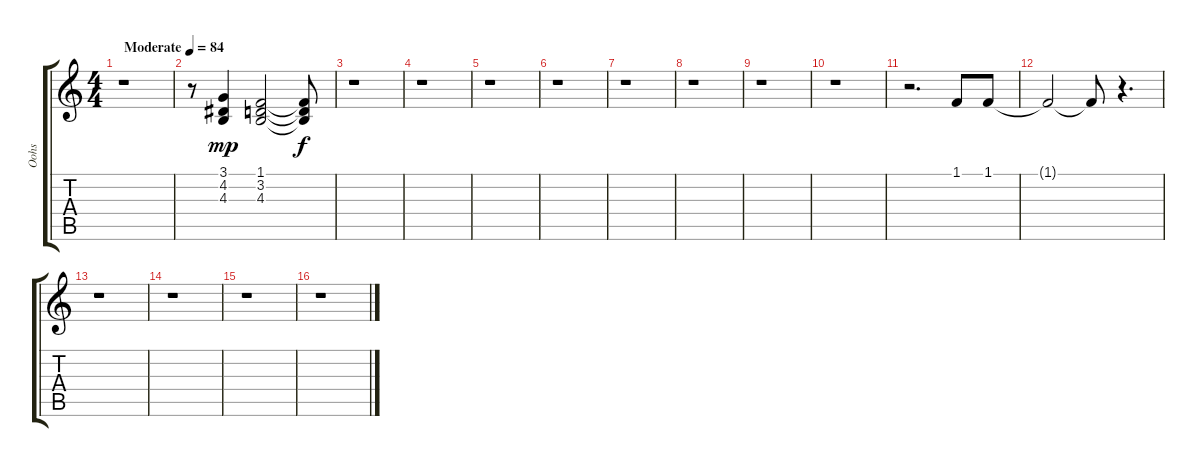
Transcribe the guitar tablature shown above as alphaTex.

\track ("Oohs" "Oohs") {instrument voiceoohs}
\staff {score tabs}
\tuning (E4 B3 G3 D3 A2 E2) {hide}
\ts (4 4)
\tempo (84 "Moderate")
\clef g2
\ks c
r.1{dy mp instrument voiceoohs} |
r.8 (3.1 4.2 4.3).4 (1.1 3.2 4.3).2 (1.1{t} 3.2{t} 4.3{t}).8{dy f} |
r.1 |
r.1 |
r.1 |
r.1 |
r.1 |
r.1 |
r.1 |
r.1 |
r.2{d} 1.1.8 1.1.8 |
1.1{t}.2 1.1{t}.8 r.4{d} |
r.1 |
r.1 |
r.1 |
r.1
